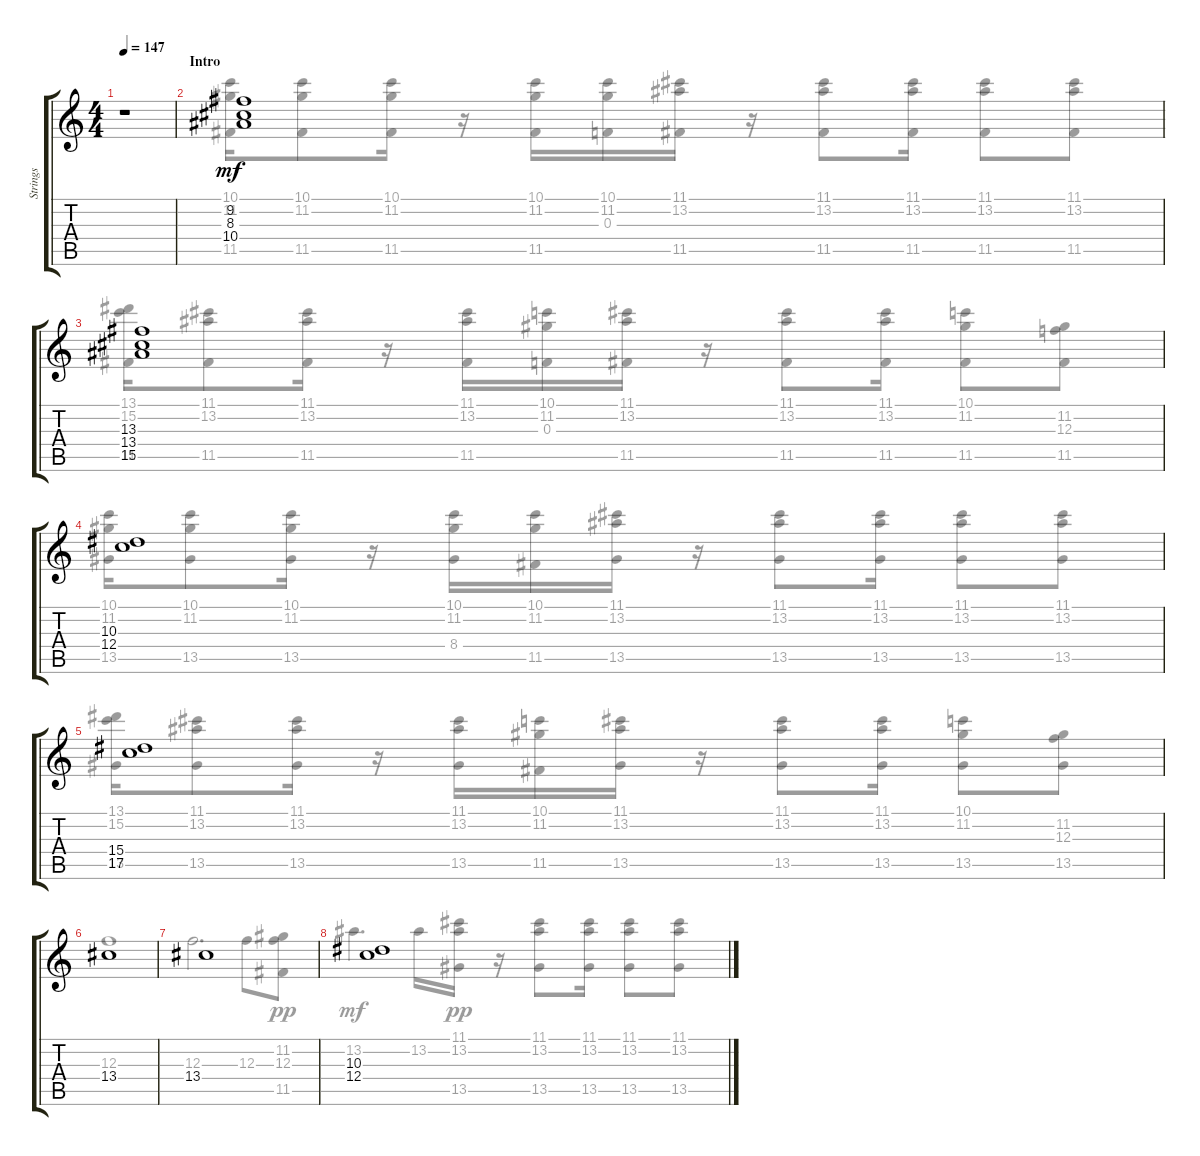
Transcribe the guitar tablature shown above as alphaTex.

\track ("Strings" "Strings") {instrument electricguitarclean}
\staff {score tabs}
\tuning (D4 A3 F3 C3 G2 C2) {hide}
\voice
\ts (4 4)
\tempo 147
\clef g2
\ks aminor
r.1{dy mf instrument electricguitarclean} |
\section ("" "Intro")
(9.2 8.3 10.4).1 |
(13.3 13.4 15.5).1 |
(10.3 12.4).1 |
(15.4 17.5).1 |
13.4.1 |
13.4.1 |
(10.3 12.4).1
\voice
\clef g2
\ottava regular
\simile none
\ks aminor
|
(10.1 11.2 11.5).16 (10.1 11.2 11.5).8 (10.1 11.2 11.5).16 r.16 (10.1 11.2 11.5).16 (10.1 11.2 0.3).16 (11.1 13.2 11.5).16 r.16 (11.1 13.2 11.5).8 (11.1 13.2 11.5).16 (11.1 13.2 11.5).8 (11.1 13.2 11.5).8 |
(13.1 15.2 11.5).16 (11.1 13.2 11.5).8 (11.1 13.2 11.5).16 r.16 (11.1 13.2 11.5).16 (10.1 11.2 0.3).16 (11.1 13.2 11.5).16 r.16 (11.1 13.2 11.5).8 (11.1 13.2 11.5).16 (10.1 11.2 11.5).8 (11.2 12.3 11.5).8 |
(10.1 11.2 13.5).16 (10.1 11.2 13.5).8 (10.1 11.2 13.5).16 r.16 (10.1 11.2 8.4).16 (10.1 11.2 11.5).16 (11.1 13.2 13.5).16 r.16 (11.1 13.2 13.5).8 (11.1 13.2 13.5).16 (11.1 13.2 13.5).8 (11.1 13.2 13.5).8 |
(13.1 15.2 13.5).16 (11.1 13.2 13.5).8 (11.1 13.2 13.5).16 r.16 (11.1 13.2 13.5).16 (10.1 11.2 11.5).16 (11.1 13.2 13.5).16 r.16 (11.1 13.2 13.5).8 (11.1 13.2 13.5).16 (10.1 11.2 13.5).8 (11.2 12.3 13.5).8 |
12.3.1{dy mf} |
12.3.2{d} 12.3.8 (11.2 12.3 11.5).8{dy pp} |
13.2.4{d dy mf} 13.2.16 (11.1 13.2 13.5).16{dy pp} r.16 (11.1 13.2 13.5).8 (11.1 13.2 13.5).16 (11.1 13.2 13.5).8 (11.1 13.2 13.5).8
